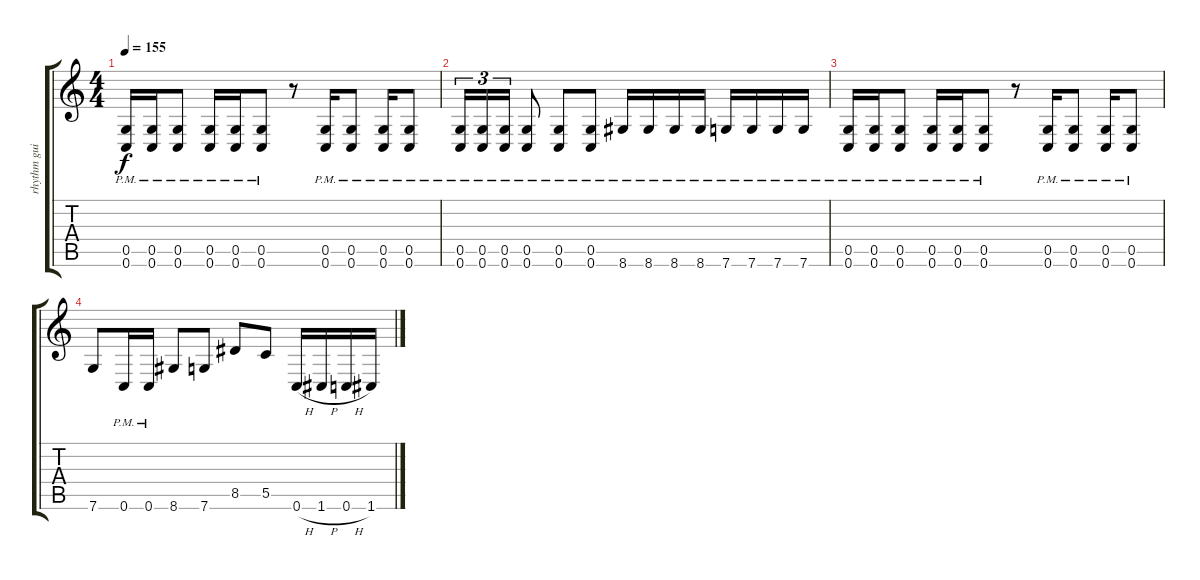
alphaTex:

\track ("rhythm guitar" "rhythm gui") {instrument distortionguitar}
\staff {score tabs}
\tuning (D4 A3 F3 C3 G2 C2) {hide}
\ts (4 4)
\tempo 155
\clef g2
\ks c
(0.5{pm} 0.6{pm}).16{dy f} (0.5{pm} 0.6{pm}).16 (0.5{pm} 0.6{pm}).8 (0.5{pm} 0.6{pm}).16 (0.5{pm} 0.6{pm}).16 (0.5{pm} 0.6{pm}).8 r.8 (0.5{pm} 0.6{pm}).16 (0.5{pm} 0.6{pm}).8 (0.5{pm} 0.6{pm}).16 (0.5{pm} 0.6{pm}).8 |
(0.5{pm} 0.6{pm}).16{tu (3 2)} (0.5{pm} 0.6{pm}).16{tu (3 2)} (0.5{pm} 0.6{pm}).16{tu (3 2)} (0.5{pm} 0.6{pm}).8 (0.5{pm} 0.6{pm}).8 (0.5{pm} 0.6{pm}).8 8.6{pm}.16 8.6{pm}.16 8.6{pm}.16 8.6{pm}.16 7.6{pm}.16 7.6{pm}.16 7.6{pm}.16 7.6{pm}.16 |
(0.5{pm} 0.6{pm}).16 (0.5{pm} 0.6{pm}).16 (0.5{pm} 0.6{pm}).8 (0.5{pm} 0.6{pm}).16 (0.5{pm} 0.6{pm}).16 (0.5{pm} 0.6{pm}).8 r.8 (0.5{pm} 0.6{pm}).16 (0.5{pm} 0.6{pm}).8 (0.5{pm} 0.6{pm}).16 (0.5{pm} 0.6{pm}).8 |
7.6.8 0.6{pm}.16 0.6{pm}.16 8.6.8 7.6.8 8.5.8 5.5.8 0.6{h}.16 1.6{h}.16 0.6{h}.16 1.6.16
